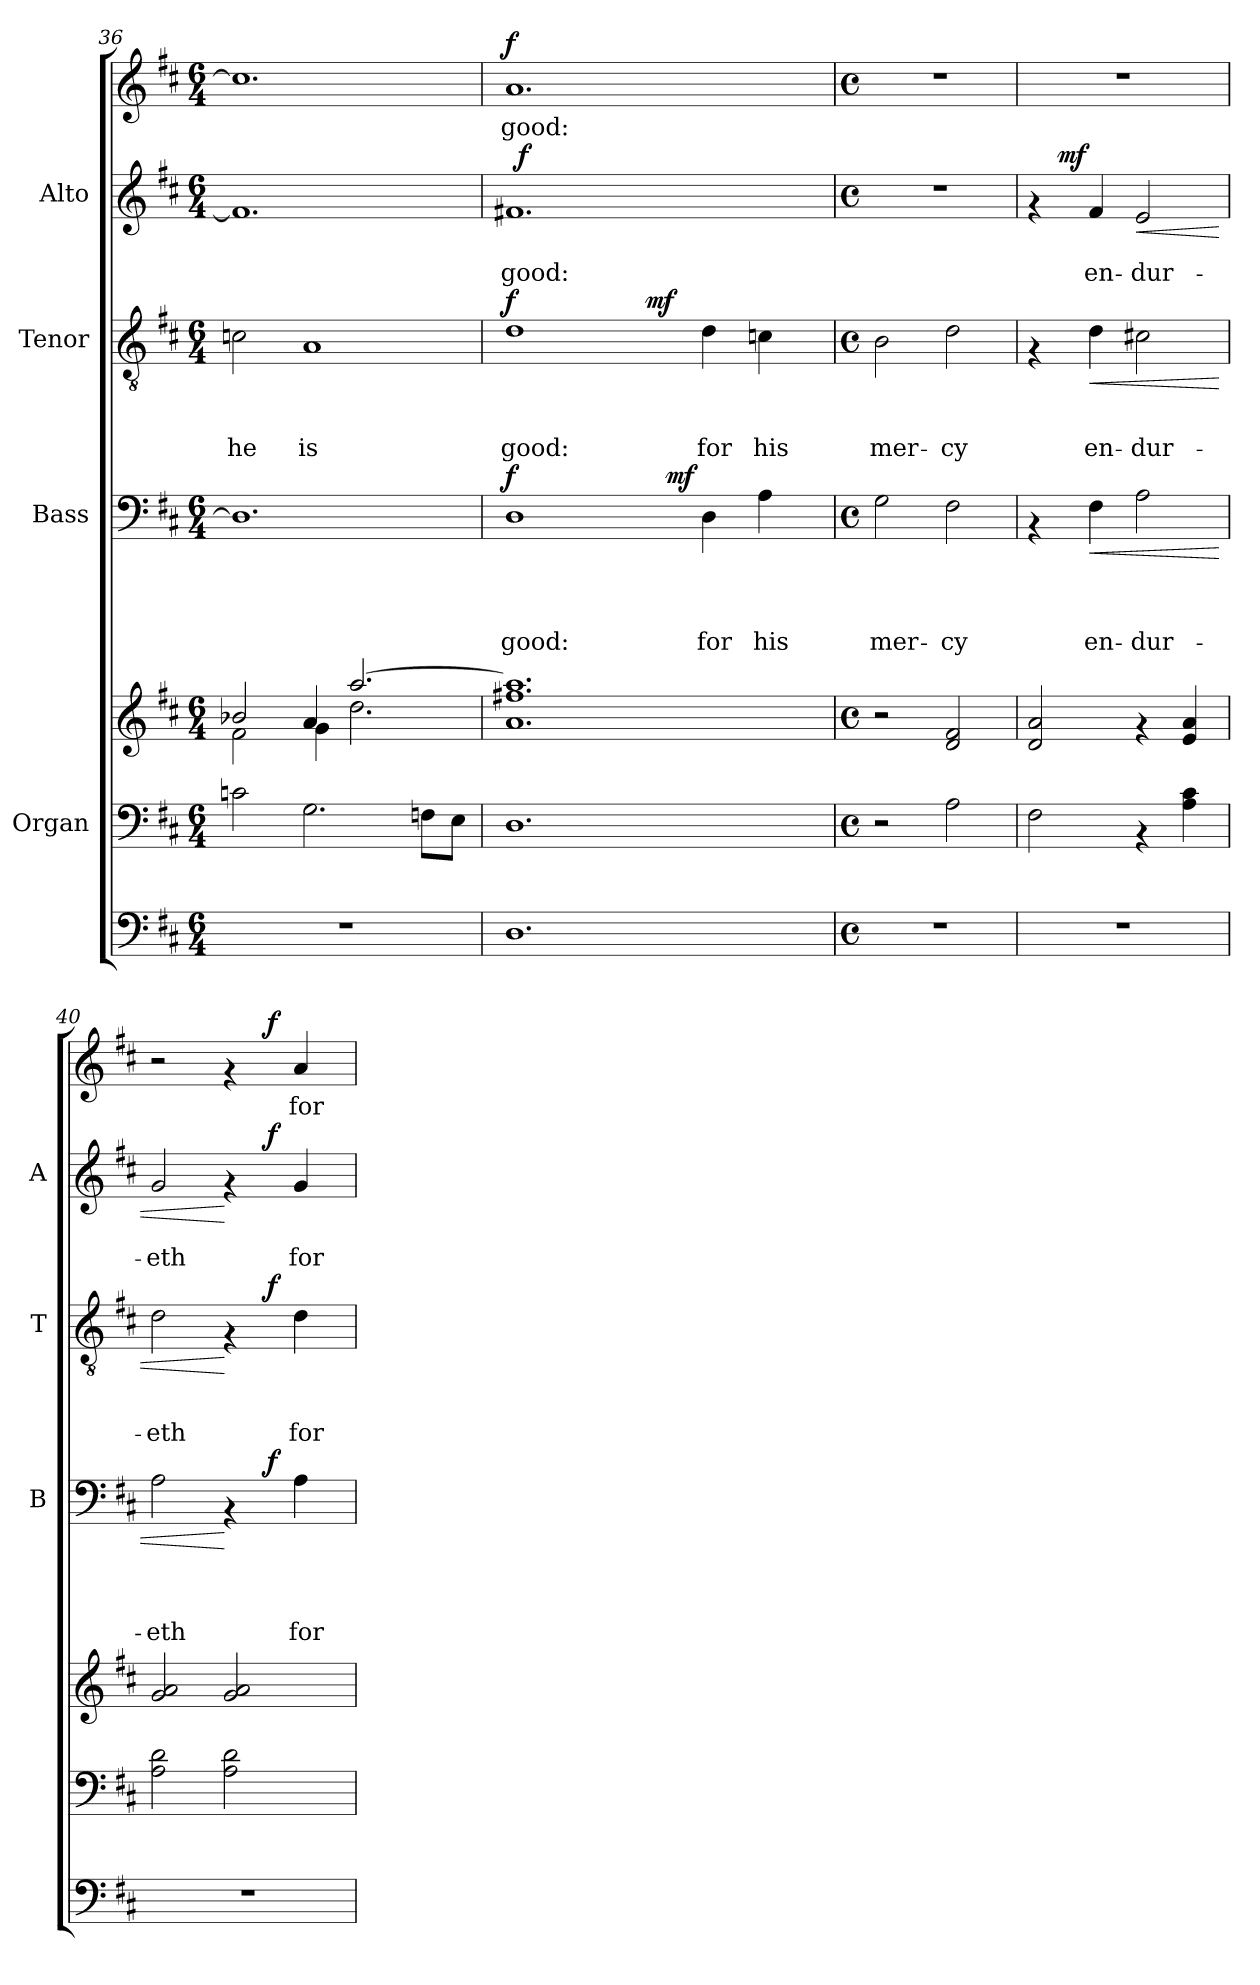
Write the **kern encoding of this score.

**kern	**kern	**kern	**kern	**text	**text	**text	**text	**dynam	**kern	**text	**text	**text	**dynam	**kern	**text	**text	**dynam	**kern	**text	**dynam
*part6	*part5	*part5	*part4	*part4	*part4	*part4	*part4	*part4	*part3	*part3	*part3	*part3	*part3	*part2	*part2	*part2	*part2	*part1	*part1	*part1
*staff7	*staff6	*staff5	*staff4	*staff4	*staff4	*staff4	*staff4	*staff4	*staff3	*staff3	*staff3	*staff3	*staff3	*staff2	*staff2	*staff2	*staff2	*staff1	*staff1	*staff1
*	*I"Organ	*	*I"Bass	*	*	*	*	*	*I"Tenor	*	*	*	*	*I"Alto	*	*	*	*	*	*
*	*	*	*I'B	*	*	*	*	*	*I'T	*	*	*	*	*I'A	*	*	*	*	*	*
*clefF4	*clefF4	*clefG2	*clefF4	*	*	*	*	*	*clefGv2	*	*	*	*	*clefG2	*	*	*	*clefG2	*	*
*k[f#c#]	*k[f#c#]	*k[f#c#]	*k[f#c#]	*	*	*	*	*	*k[f#c#]	*	*	*	*	*k[f#c#]	*	*	*	*k[f#c#]	*	*
*D:	*D:	*D:	*D:	*	*	*	*	*	*D:	*	*	*	*	*D:	*	*	*	*D:	*	*
*M6/4	*M6/4	*M6/4	*M6/4	*	*	*	*	*	*M6/4	*	*	*	*	*M6/4	*	*	*	*M6/4	*	*
=36	=36	=36	=36	=36	=36	=36	=36	=36	=36	=36	=36	=36	=36	=36	=36	=36	=36	=36	=36	=36
*	*	*^	*	*	*	*	*	*	*	*	*	*	*	*	*	*	*	*	*	*
!	!	!	!	!	!	!	!	!	!	!	!	!	!LO:LY:b	!	!	!	!	!	!	!	!
1.r	2cn\	2b-X/	2f#\	1.D]	.	.	.	.	.	2cn\	.	.	he	.	1.f]	.	.	.	1.ccn]	.	.
!	!	!	!	!	!	!	!	!	!	!	!	!	!LO:LY:b	!	!	!	!	!	!	!	!
.	2.G\	4a/	4g\	.	.	.	.	.	.	1A	.	.	is	.	.	.	.	.	.	.	.
.	.	[>2.aa/	2.dd\	.	.	.	.	.	.	.	.	.	.	.	.	.	.	.	.	.	.
.	8Fn\L	.	.	.	.	.	.	.	.	.	.	.	.	.	.	.	.	.	.	.	.
.	8E\J	.	.	.	.	.	.	.	.	.	.	.	.	.	.	.	.	.	.	.	.
*	*	*v	*v	*	*	*	*	*	*	*	*	*	*	*	*	*	*	*	*	*	*
=37	=37	=37	=37	=37	=37	=37	=37	=37	=37	=37	=37	=37	=37	=37	=37	=37	=37	=37	=37	=37
!	!	!	!	!	!	!	!LO:LY:b	!LO:DY:a	!	!	!	!LO:LY:b	!LO:DY:a	!	!	!LO:LY:b	!	!	!LO:LY:b	!LO:DY:a
*	*	*	*^	*	*	*	*	*	*^	*	*	*	*	*^	*	*	*	*	*	*
1.D	1.D	1.a 1.ff#X 1.aa]	1D	2ryy	.	.	.	good:	f	1d	2ryy	.	.	good:	f	1.f#X	32ryy	.	good:	.	1.a	good:	f
!	!	!	!	!	!	!	!	!	!	!	!	!	!	!	!	!	!	!	!	!LO:DY:a	!	!	!
.	.	.	.	.	.	.	.	.	.	.	.	.	.	.	.	.	1ryy	.	.	f	.	.	.
.	.	.	.	4ryy	.	.	.	.	.	.	4ryy	.	.	.	.	.	.	.	.	.	.	.	.
.	.	.	.	16.ryy	.	.	.	.	.	.	32ryy	.	.	.	.	.	.	.	.	.	.	.	.
!	!	!	!	!	!	!	!	!	!	!	!	!	!	!	!LO:DY:a	!	!	!	!	!	!	!	!
.	.	.	.	.	.	.	.	.	.	.	2ryy	.	.	.	mf	.	.	.	.	.	.	.	.
!	!	!	!	!	!	!	!	!	!LO:DY:a	!	!	!	!	!	!	!	!	!	!	!	!	!	!
.	.	.	.	2ryy	.	.	.	.	mf	.	.	.	.	.	.	.	.	.	.	.	.	.	.
!	!	!	!	!	!	!	!	!LO:LY:b	!	!	!	!	!	!LO:LY:b	!	!	!	!	!	!	!	!	!
.	.	.	4D\	.	.	.	.	for	.	4d\	.	.	.	for	.	.	.	.	.	.	.	.	.
.	.	.	.	.	.	.	.	.	.	.	.	.	.	.	.	.	4...ryy	.	.	.	.	.	.
!	!	!	!	!	!	!	!	!LO:LY:b	!	!	!	!	!	!LO:LY:b	!	!	!	!	!	!	!	!	!
.	.	.	4A\	.	.	.	.	his	.	4cn\	.	.	.	his	.	.	.	.	.	.	.	.	.
.	.	.	.	.	.	.	.	.	.	.	8..ryy	.	.	.	.	.	.	.	.	.	.	.	.
.	.	.	.	8ryy	.	.	.	.	.	.	.	.	.	.	.	.	.	.	.	.	.	.	.
.	.	.	.	32ryy	.	.	.	.	.	.	.	.	.	.	.	.	.	.	.	.	.	.	.
*	*	*	*v	*v	*	*	*	*	*	*	*	*	*	*	*	*v	*v	*	*	*	*	*	*
*	*	*	*	*	*	*	*	*	*v	*v	*	*	*	*	*	*	*	*	*	*	*
=38	=38	=38	=38	=38	=38	=38	=38	=38	=38	=38	=38	=38	=38	=38	=38	=38	=38	=38	=38	=38
*M4/4	*M4/4	*M4/4	*M4/4	*	*	*	*	*	*M4/4	*	*	*	*	*M4/4	*	*	*	*M4/4	*	*
*met(c)	*met(c)	*met(c)	*met(c)	*	*	*	*	*	*met(c)	*	*	*	*	*met(c)	*	*	*	*met(c)	*	*
*	*	*	*^	*	*	*	*	*	*^	*	*	*	*	*^	*	*	*	*	*	*
!	!	!	!	!	!	!	!	!LO:LY:b	!	!	!	!	!	!LO:LY:b	!	!	!	!	!	!	!	!	!
*	*	*	*v	*v	*	*	*	*	*	*	*	*	*	*	*	*v	*v	*	*	*	*	*	*
*	*	*	*	*	*	*	*	*	*v	*v	*	*	*	*	*	*	*	*	*	*	*
1r	2r	2r	2G\	.	.	.	mer-	.	2B\	.	.	mer-	.	1r	.	.	.	1r	.	.
!	!	!	!	!	!	!	!LO:LY:b	!	!	!	!	!LO:LY:b	!	!	!	!	!	!	!	!
.	2A\	2d/ 2f#/	2F#\	.	.	.	-cy	.	2d\	.	.	-cy	.	.	.	.	.	.	.	.
=39	=39	=39	=39	=39	=39	=39	=39	=39	=39	=39	=39	=39	=39	=39	=39	=39	=39	=39	=39	=39
*	*	*	*	*	*	*	*	*	*	*	*	*	*	*^	*	*	*	*	*	*
1r	2F#\	2d/ 2a/	4rAA	.	.	.	.	.	4rF	.	.	.	.	4rf	8ryy	.	.	.	1r	.	.
!	!	!	!	!	!	!	!	!	!	!	!	!	!	!	!	!	!	!LO:DY:a	!	!	!
.	.	.	.	.	.	.	.	.	.	.	.	.	.	.	2..ryy	.	.	mf	.	.	.
!	!	!	!	!	!	!	!LO:LY:b	!LO:HP:b	!	!	!	!LO:LY:b	!LO:HP:b	!	!	!	!LO:LY:b	!	!	!	!
.	.	.	4F#\	.	.	.	en-	<	4d\	.	.	en-	<	4f#/	.	.	en-	.	.	.	.
!	!	!	!	!	!	!	!LO:LY:b	!	!	!	!	!LO:LY:b	!	!	!	!	!LO:LY:b	!LO:HP:b	!	!	!
.	4rAA	4rf	2A\	.	.	.	-dur-	.	2c#X\	.	.	-dur-	.	2e/	.	.	-dur-	<	.	.	.
.	4A\ 4c#\	4e/ 4a/	.	.	.	.	.	.	.	.	.	.	.	.	.	.	.	.	.	.	.
=40	=40	=40	=40	=40	=40	=40	=40	=40	=40	=40	=40	=40	=40	=40	=40	=40	=40	=40	=40	=40	=40
!	!	!	!	!	!	!	!LO:LY:b	!	!	!	!	!LO:LY:b	!	!	!	!	!LO:LY:b	!	!	!	!
*	*	*	*^	*	*	*	*	*	*^	*	*	*	*	*	*	*	*	*	*^	*	*
1r	2A\ 2d\	2g/ 2a/	2A\	2ryy	.	.	.	-eth	.	2d\	2ryy	.	.	-eth	.	2g/	2ryy	.	-eth	.	2r	2ryy	.	.
.	2A\ 2d\	2g/ 2a/	4rAA	8ryy	.	.	.	.	[	4rF	8ryy	.	.	.	[	4rf	8ryy	.	.	[	4rf	8ryy	.	.
.	.	.	.	32ryy	.	.	.	.	.	.	32ryy	.	.	.	.	.	32ryy	.	.	.	.	32ryy	.	.
!	!	!	!	!	!	!	!	!	!LO:DY:a	!	!	!	!	!	!LO:DY:a	!	!	!	!	!LO:DY:a	!	!	!	!LO:DY:a
.	.	.	.	4ryy	.	.	.	.	f	.	4ryy	.	.	.	f	.	4ryy	.	.	f	.	4ryy	.	f
!	!	!	!	!	!	!	!	!LO:LY:b	!	!	!	!	!	!LO:LY:b	!	!	!	!	!LO:LY:b	!	!	!	!LO:LY:b	!
.	.	.	4A\	.	.	.	.	for-	.	4d\	.	.	.	for-	.	4g/	.	.	for-	.	4a/	.	for-	.
.	.	.	.	16.ryy	.	.	.	.	.	.	16.ryy	.	.	.	.	.	16.ryy	.	.	.	.	16.ryy	.	.
*	*	*	*v	*v	*	*	*	*	*	*	*	*	*	*	*	*v	*v	*	*	*	*v	*v	*	*
*	*	*	*	*	*	*	*	*	*v	*v	*	*	*	*	*	*	*	*	*	*	*
=	=	=	=	=	=	=	=	=	=	=	=	=	=	=	=	=	=	=	=	=
*-	*-	*-	*-	*-	*-	*-	*-	*-	*-	*-	*-	*-	*-	*-	*-	*-	*-	*-	*-	*-
